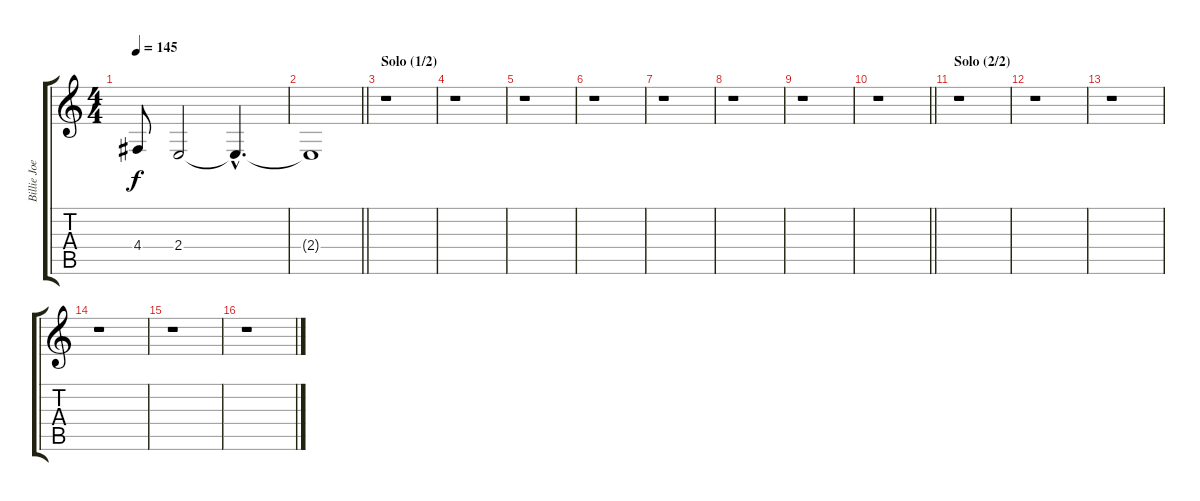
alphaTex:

\track ("Billie Joe Armstrong (Vocals)" "Billie Joe") {instrument lead6voice}
\staff {score tabs}
\tuning (E4 B3 G3 D3 A2 E2) {hide}
\ts (4 4)
\tempo 145
\clef g2
\ks c
4.4.8{dy f} 2.4.2 2.4{hac t}.4{d volume 6} |
\barLineRight lightlight
2.4{t}.1 |
\section ("" "Solo (1/2)")
r.1{volume 16} |
r.1 |
r.1 |
r.1 |
r.1 |
r.1 |
r.1 |
\barLineRight lightlight
r.1 |
\section ("" "Solo (2/2)")
r.1 |
r.1 |
r.1 |
r.1 |
r.1 |
r.1
